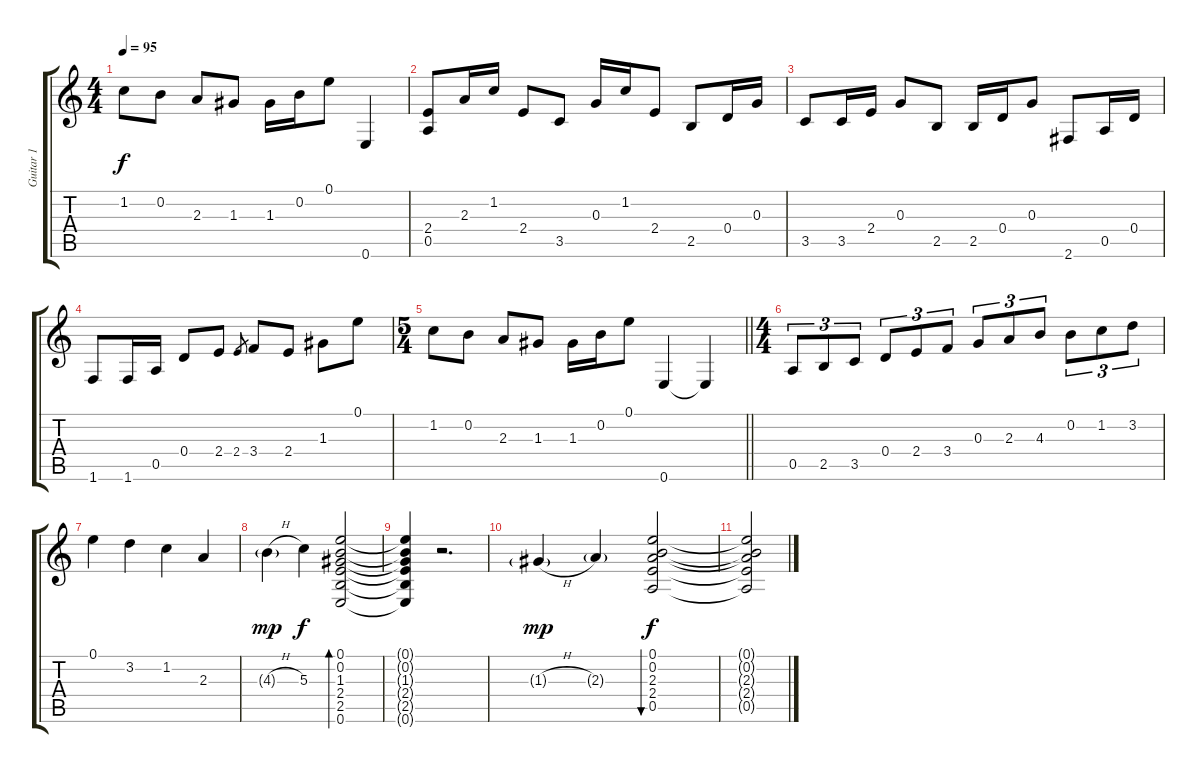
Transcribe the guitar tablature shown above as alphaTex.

\track ("Guitar 1" "Guitar 1") {instrument acousticguitarsteel}
\staff {score tabs}
\tuning (E4 B3 G3 D3 A2 E2) {hide}
\ts (4 4)
\tempo 95
\clef g2
\ks c
1.2.8{dy f} 0.2.8 2.3.8 1.3.8 1.3.16 0.2.16 0.1.8 0.6.4 |
(2.4 0.5).8 2.3.16 1.2.16 2.4.8 3.5.8 0.3.16 1.2.16 2.4.8 2.5.8 0.4.16 0.3.16 |
3.5.8 3.5.16 2.4.16 0.3.8 2.5.8 2.5.16 0.4.16 0.3.8 2.6.8 0.5.16 0.4.16 |
1.6.8 1.6.16 0.5.16 0.4.8 2.4.8 2.4.8{gr} 3.4.8 2.4.8 1.3.8 0.1.8 |
\ts (5 4)
\barLineRight lightlight
1.2.8 0.2.8 2.3.8 1.3.8 1.3.16 0.2.16 0.1.8 0.6.4 0.6{t}.4 |
\ts (4 4)
0.5.8{tu (3 2)} 2.5.8{tu (3 2)} 3.5.8{tu (3 2)} 0.4.8{tu (3 2)} 2.4.8{tu (3 2)} 3.4.8{tu (3 2)} 0.3.8{tu (3 2)} 2.3.8{tu (3 2)} 4.3.8{tu (3 2)} 0.2.8{tu (3 2)} 1.2.8{tu (3 2)} 3.2.8{tu (3 2)} |
0.1.4 3.2.4 1.2.4 2.3.4 |
4.3{h g}.4{dy mp} 5.3.4{dy f} (0.1 0.2 1.3 2.4 2.5 0.6).2{bd 60} |
(0.1{t} 0.2{t} 1.3{t} 2.4{t} 2.5{t} 0.6{t}).4 r.2{d} |
1.3{h g}.4{dy mp} 2.3{g}.4 (0.1 0.2 2.3 2.4 0.5).2{bu 240 dy f} |
(0.1{t} 0.2{t} 2.3{t} 2.4{t} 0.5{t}).2
